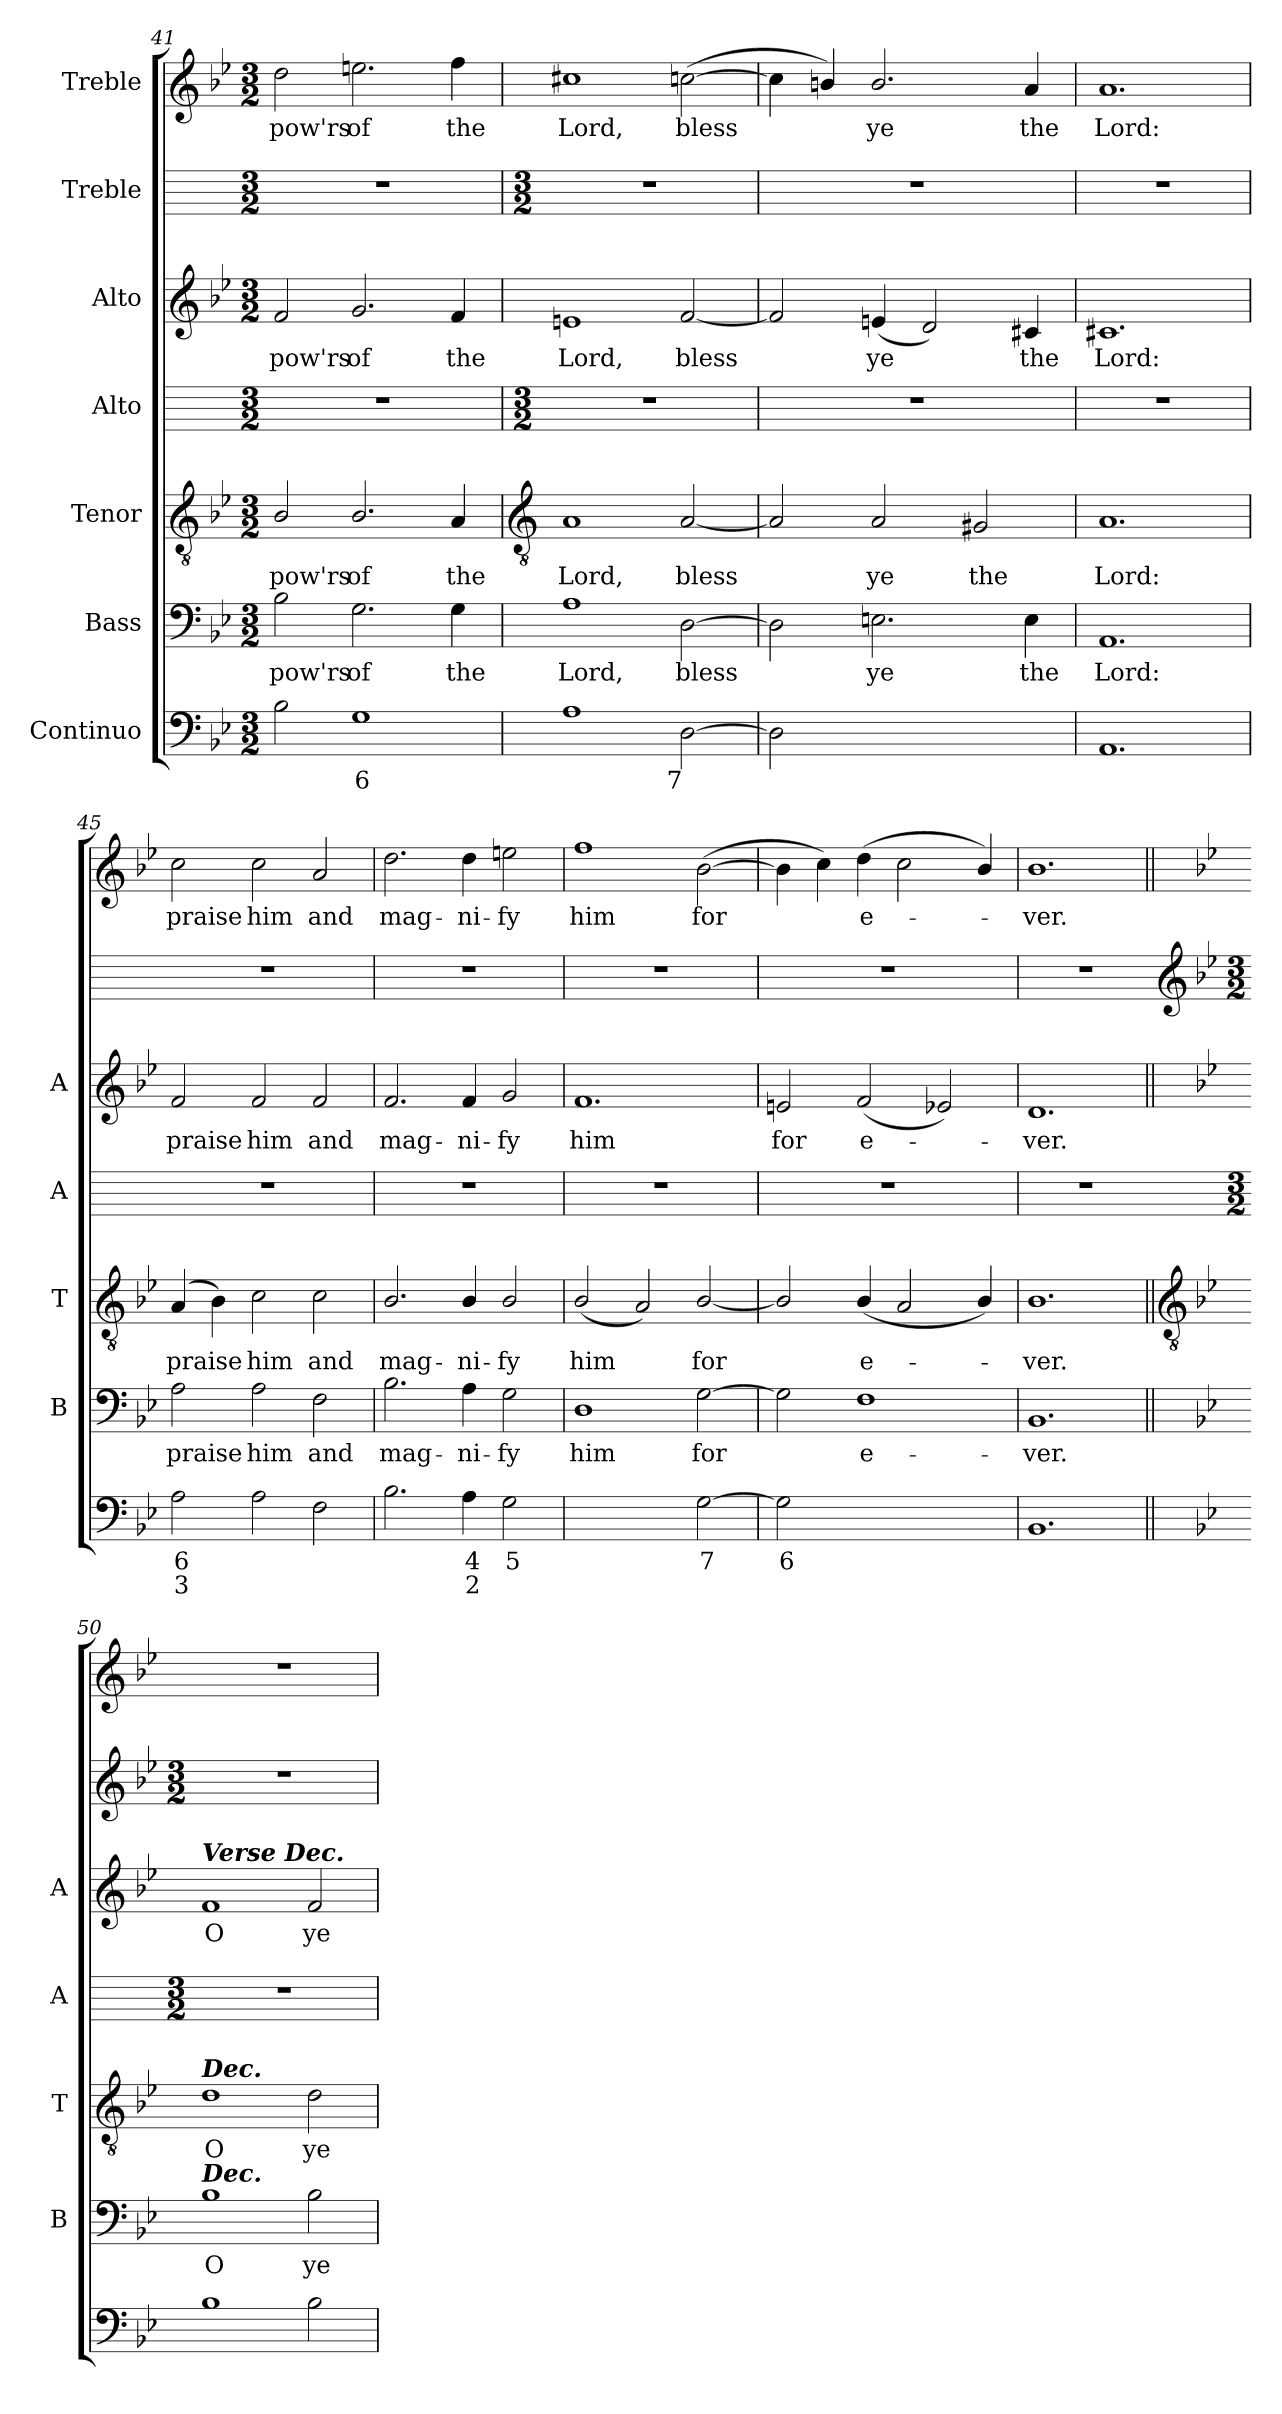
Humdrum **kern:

**kern	**text	**text	**kern	**text	**kern	**text	**kern	**kern	**text	**kern	**kern	**text
*part7	*part7	*part7	*part6	*part6	*part5	*part5	*part4	*part3	*part3	*part2	*part1	*part1
*staff7	*staff7	*staff7	*staff6	*staff6	*staff5	*staff5	*staff4	*staff3	*staff3	*staff2	*staff1	*staff1
*I"Continuo	*	*	*I"Bass	*	*I"Tenor	*	*I"Alto	*I"Alto	*	*I"Treble	*I"Treble	*
*	*	*	*I'B	*	*I'T	*	*I'A	*I'A	*	*	*	*
*clefF4	*	*	*clefF4	*	*clefGv2	*	*	*clefG2	*	*	*clefG2	*
*k[b-e-]	*	*	*k[b-e-]	*	*k[b-e-]	*	*	*k[b-e-]	*	*	*k[b-e-]	*
*B-:	*	*	*B-:	*	*B-:	*	*	*B-:	*	*	*B-:	*
*M3/2	*	*	*M3/2	*	*M3/2	*	*M3/2	*M3/2	*	*M3/2	*M3/2	*
=41	=41	=41	=41	=41	=41	=41	=41	=41	=41	=41	=41	=41
!	!	!	!	!LO:LY:b	!	!LO:LY:b	!	!	!LO:LY:b	!	!	!LO:LY:b
2B-	.	.	2B-	pow'rs	2B-/	pow'rs	1.r	2f	pow'rs	1.r	2dd	pow'rs
!	!LO:LY:b	!	!	!LO:LY:b	!	!LO:LY:b	!	!	!LO:LY:b	!	!	!LO:LY:b
1G	6	.	2.G	of	2.B-/	of	.	2.g	of	.	2.een	of
!	!	!	!	!LO:LY:b	!	!LO:LY:b	!	!	!LO:LY:b	!	!	!LO:LY:b
.	.	.	4G	the	4A	the	.	4f	the	.	4ff	the
!!LO:LB:g=z
=42	=42	=42	=42	=42	=42	=42	=42	=42	=42	=42	=42	=42
*	*	*	*	*	*clefGv2	*	*	*	*	*	*	*
*	*	*	*	*	*	*	*M3/2	*	*	*M3/2	*	*
!	!	!	!	!LO:LY:b	!	!LO:LY:b	!	!	!LO:LY:b	!	!	!LO:LY:b
1A	.	.	1A	Lord,	1A	Lord,	1.r	1en	Lord,	1.r	1cc#X	Lord,
!	!LO:LY:b	!	!	!LO:LY:b	!	!LO:LY:b	!	!	!LO:LY:b	!	!	!LO:LY:b
[2D	7	.	[2D	bless	[2A	bless	.	[2f	bless	.	(>[2ccn	bless
=43	=43	=43	=43	=43	=43	=43	=43	=43	=43	=43	=43	=43
2D]	.	.	2D]	.	2A]	.	1.r	2f]	.	1.r	4cc]	.
.	.	.	.	.	.	.	.	.	.	.	4bn/)	.
!	!LO:LY:b	!	!	!LO:LY:b	!	!LO:LY:b	!	!	!LO:LY:b	!	!	!LO:LY:b
[2Enyy	4	.	2.En	ye	2A	ye	.	(<4en	ye	.	2.b/	ye
.	.	.	.	.	.	.	.	2d)	.	.	.	.
!	!LO:LY:b	!	!	!	!	!LO:LY:b	!	!	!	!	!	!
2Eyy]	3	.	.	.	2G#X	the	.	.	.	.	.	.
!	!	!	!	!LO:LY:b	!	!	!	!	!LO:LY:b	!	!	!LO:LY:b
.	.	.	4E	the	.	.	.	4c#X	the	.	4a	the
=44	=44	=44	=44	=44	=44	=44	=44	=44	=44	=44	=44	=44
!	!	!	!	!LO:LY:b	!	!LO:LY:b	!	!	!LO:LY:b	!	!	!LO:LY:b
1.AA	.	.	1.AA	Lord:	1.A	Lord:	1.r	1.c#X	Lord:	1.r	1.a	Lord:
=45	=45	=45	=45	=45	=45	=45	=45	=45	=45	=45	=45	=45
!	!LO:LY:b	!LO:LY:b	!	!LO:LY:b	!	!LO:LY:b	!	!	!LO:LY:b	!	!	!LO:LY:b
2A	6	3	2A	praise	(<4A	praise	1.r	2f	praise	1.r	2cc	praise
.	.	.	.	.	4B-)	.	.	.	.	.	.	.
!	!	!	!	!LO:LY:b	!	!LO:LY:b	!	!	!LO:LY:b	!	!	!LO:LY:b
2A	.	.	2A	him	2c	him	.	2f	him	.	2cc	him
!	!	!	!	!LO:LY:b	!	!LO:LY:b	!	!	!LO:LY:b	!	!	!LO:LY:b
2F	.	.	2F	and	2c	and	.	2f	and	.	2a	and
=46	=46	=46	=46	=46	=46	=46	=46	=46	=46	=46	=46	=46
!	!	!	!	!LO:LY:b	!	!LO:LY:b	!	!	!LO:LY:b	!	!	!LO:LY:b
2.B-	.	.	2.B-	mag-	2.B-/	mag-	1.r	2.f	mag-	1.r	2.dd	mag-
!	!LO:LY:b	!LO:LY:b	!	!LO:LY:b	!	!LO:LY:b	!	!	!LO:LY:b	!	!	!LO:LY:b
4A	4	2	4A	-ni-	4B-/	-ni-	.	4f/	-ni-	.	4dd	-ni-
!	!LO:LY:b	!	!	!LO:LY:b	!	!LO:LY:b	!	!	!LO:LY:b	!	!	!LO:LY:b
2G	5	.	2G	-fy	2B-/	-fy	.	2g	-fy	.	2een	-fy
=47	=47	=47	=47	=47	=47	=47	=47	=47	=47	=47	=47	=47
!	!LO:LY:b	!	!	!LO:LY:b	!	!LO:LY:b	!	!	!LO:LY:b	!	!	!LO:LY:b
[2Dyy	6	.	1D	him	(<2B-/	him	1.r	1.f	him	1.r	1ff	him
!	!LO:LY:b	!	!	!	!	!	!	!	!	!	!	!
2Dyy]	5	.	.	.	2A)	.	.	.	.	.	.	.
!	!LO:LY:b	!	!	!LO:LY:b	!	!LO:LY:b	!	!	!	!	!	!LO:LY:b
[2G	7	.	[2G	for	[2B-/	for	.	.	.	.	(>[2b-	for
=48	=48	=48	=48	=48	=48	=48	=48	=48	=48	=48	=48	=48
!	!LO:LY:b	!	!	!	!	!	!	!	!LO:LY:b	!	!	!
2G]	6	.	2G]	.	2B-/]	.	1.r	2en	for	1.r	4b-]	.
.	.	.	.	.	.	.	.	.	.	.	4cc)	.
!	!LO:LY:b	!LO:LY:b	!	!LO:LY:b	!	!LO:LY:b	!	!	!LO:LY:b	!	!	!LO:LY:b
[2Fyy	6	4	1F	e-	(<4B-/	e-	.	(<2f	e-	.	(>4dd	e-
.	.	.	.	.	2A	.	.	.	.	.	2cc	.
!	!LO:LY:b	!LO:LY:b	!	!	!	!	!	!	!	!	!	!
2Fyy]	5	3	.	.	.	.	.	2e-X)	.	.	.	.
.	.	.	.	.	4B-/)	.	.	.	.	.	4b-/)	.
=49	=49	=49	=49	=49	=49	=49	=49	=49	=49	=49	=49	=49
!	!	!	!	!LO:LY:b	!	!LO:LY:b	!	!	!LO:LY:b	!	!	!LO:LY:b
1.BB-	.	.	1.BB-	-ver.	1.B-	ver.	1.r	1.d	ver.	1.r	1.b-	ver.
!!LO:LB:g=z
=50||	=50||	=50||	=50||	=50||	=50||	=50||	=50	=50||	=50||	=50	=50||	=50||
*	*	*	*	*	*clefGv2	*	*	*	*	*clefG2	*	*
*	*	*	*	*	*	*	*	*	*	*k[b-e-]	*	*
*	*	*	*	*	*	*	*	*	*	*B-:	*	*
*	*	*	*	*	*	*	*M3/2	*	*	*M3/2	*	*
!	!	!	!	!	!	!	!	!LO:TX:a:Bi:t=Verse Dec.	!	!	!	!
!	!	!	!	!	!LO:TX:a:Bi:t=Dec.	!	!	!	!	!	!	!
!	!	!	!LO:TX:a:Bi:t=Dec.	!	!	!	!	!	!	!	!	!
!	!	!	!	!LO:LY:b	!	!LO:LY:b	!	!	!LO:LY:b	!LO:N:vis=1	!LO:N:vis=1	!
1B-	.	.	1B-	O	1d	O	1.r	1f	O	1.r	1.r	.
!	!	!	!	!LO:LY:b	!	!LO:LY:b	!	!	!LO:LY:b	!	!	!
2B-	.	.	2B-	ye	2d	ye	.	2f	ye	.	.	.
=	=	=	=	=	=	=	=	=	=	=	=	=
*-	*-	*-	*-	*-	*-	*-	*-	*-	*-	*-	*-	*-
